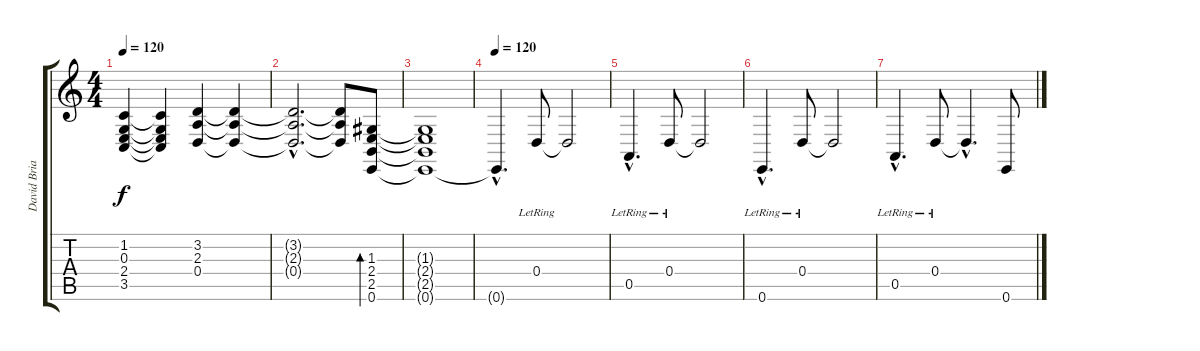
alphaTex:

\track ("David Brian" "David Bria") {instrument synthstrings2}
\staff {score tabs}
\tuning (E4 B3 G3 D3 A2 E2) {hide}
\ts (4 4)
\tempo 120
\clef g2
\ks c
(1.2 0.3 2.4 3.5).4{dy f} (1.2{t} 0.3{t} 2.4{t} 3.5{t}).4 (3.2 2.3 0.4).4 (3.2{t} 2.3{t} 0.4{t}).4 |
(3.2{hac t} 2.3{hac t} 0.4{hac t}).2{d} (3.2{t} 2.3{t} 0.4{t}).8 (1.3 2.4 2.5 0.6).8{bd 120} |
(1.3{t} 2.4{t} 2.5{t} 0.6{t}).1 |
\tempo 120
0.6{hac t}.4{d} 0.4{lr}.8 0.4{t}.2 |
0.5{hac lr}.4{d} 0.4{lr}.8 0.4{t}.2 |
0.6{hac lr}.4{d} 0.4{lr}.8 0.4{t}.2 |
0.5{hac lr}.4{d} 0.4{lr}.8 0.4{hac t}.4{d} 0.6.8
